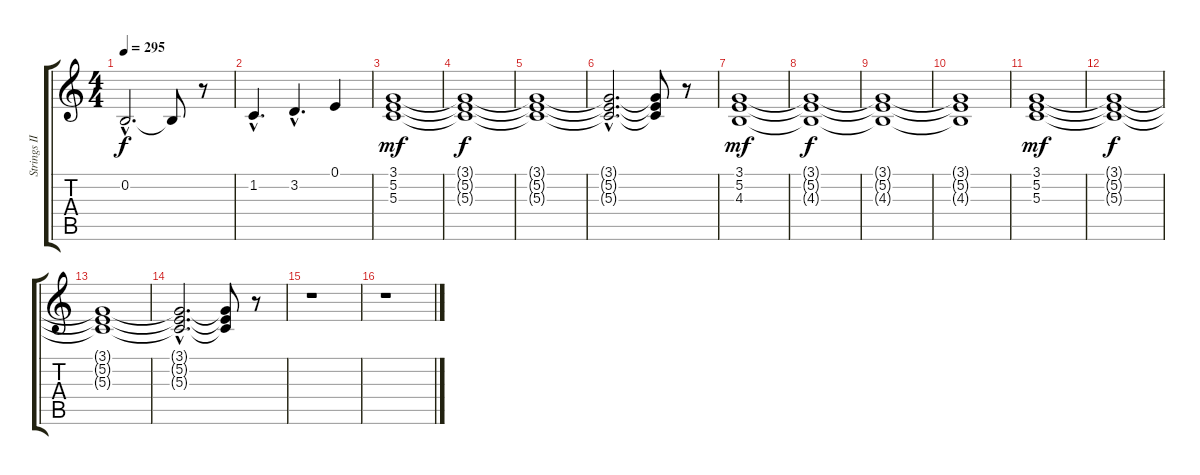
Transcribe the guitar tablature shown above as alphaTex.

\track ("Strings II" "Strings II") {instrument tremolostrings}
\staff {score tabs}
\tuning (E4 B3 G3 D3 A2 E2) {hide}
\ts (4 4)
\tempo 295
\clef g2
\ks c
0.2{hac}.2{d dy f} 0.2{t}.8 r.8 |
1.2{hac}.4{d} 3.2{hac}.4{d} 0.1.4 |
(3.1 5.2 5.3).1{dy mf volume 11} |
(3.1{t} 5.2{t} 5.3{t}).1{dy f} |
(3.1{t} 5.2{t} 5.3{t}).1 |
(3.1{hac t} 5.2{hac t} 5.3{hac t}).2{d} (3.1{t} 5.2{t} 5.3{t}).8 r.8 |
(3.1 5.2 4.3).1{dy mf} |
(3.1{t} 5.2{t} 4.3{t}).1{dy f} |
(3.1{t} 5.2{t} 4.3{t}).1 |
(3.1{t} 5.2{t} 4.3{t}).1 |
(3.1 5.2 5.3).1{dy mf} |
(3.1{t} 5.2{t} 5.3{t}).1{dy f} |
(3.1{t} 5.2{t} 5.3{t}).1 |
(3.1{hac t} 5.2{hac t} 5.3{hac t}).2{d} (3.1{t} 5.2{t} 5.3{t}).8 r.8 |
r.1 |
r.1
